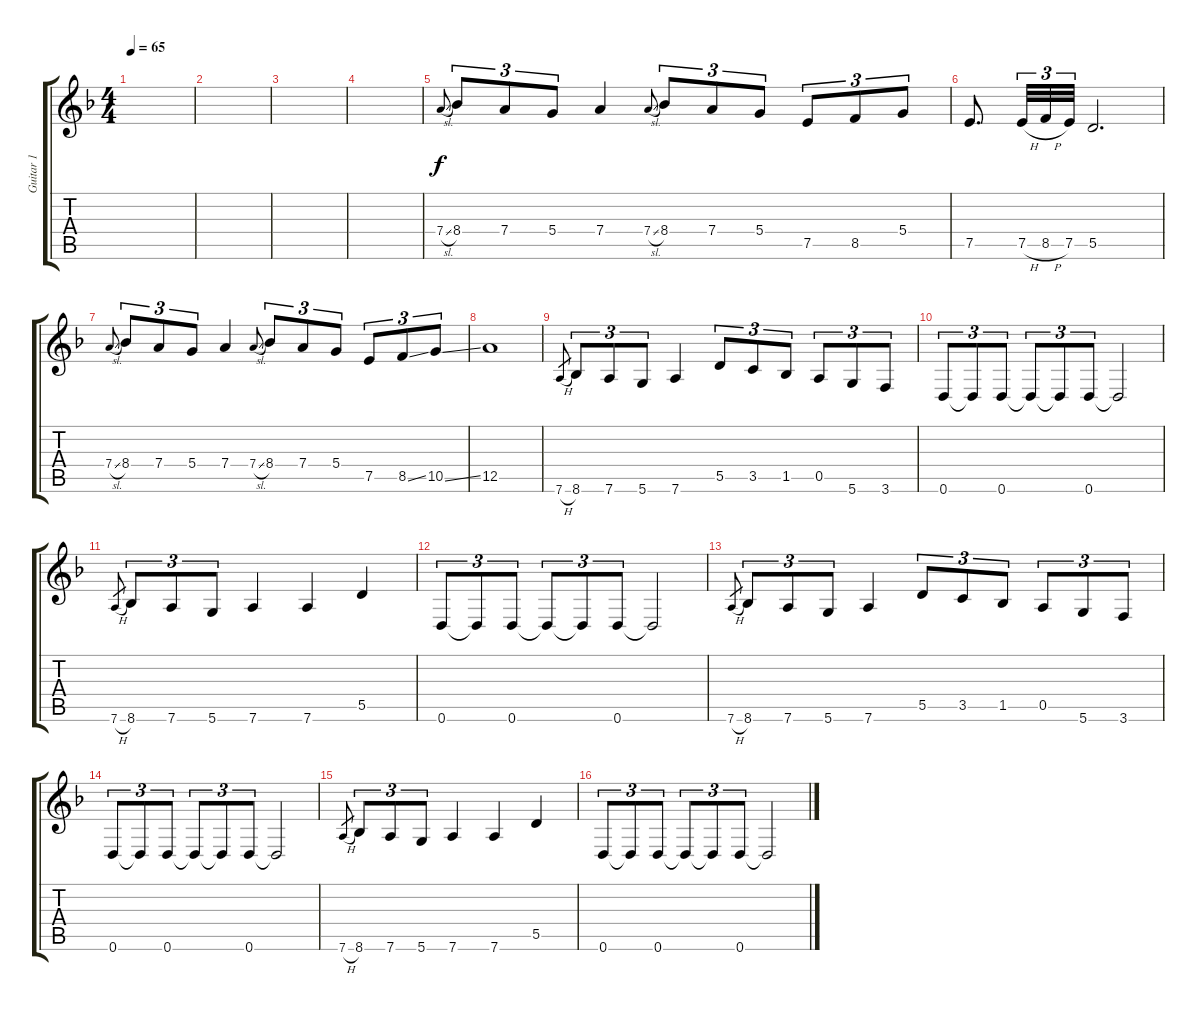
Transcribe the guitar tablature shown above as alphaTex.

\track ("Guitar 1" "Guitar 1") {instrument acousticguitarsteel}
\staff {score tabs}
\tuning (E4 B3 G3 D3 A2 D2) {hide}
\ts (4 4)
\tempo 65
\clef g2
\ks dminor
|
|
|
|
7.4{sl}.8{gr onbeat} 8.4.8{tu (3 2)} 7.4.8{tu (3 2)} 5.4.8{tu (3 2)} 7.4.4 7.4{sl}.8{gr onbeat} 8.4.8{tu (3 2)} 7.4.8{tu (3 2)} 5.4.8{tu (3 2)} 7.5.8{tu (3 2)} 8.5.8{tu (3 2)} 5.4.8{tu (3 2)} |
7.5.8{d} 7.5{h}.32{tu (3 2)} 8.5{h}.32{tu (3 2)} 7.5.32{tu (3 2)} 5.5.2{d} |
7.4{sl}.8{gr onbeat} 8.4.8{tu (3 2)} 7.4.8{tu (3 2)} 5.4.8{tu (3 2)} 7.4.4 7.4{sl}.8{gr onbeat} 8.4.8{tu (3 2)} 7.4.8{tu (3 2)} 5.4.8{tu (3 2)} 7.5.8{tu (3 2)} 8.5{ss}.8{tu (3 2)} 10.5{ss}.8{tu (3 2)} |
12.5.1 |
7.6{h}.8{gr} 8.6.8{tu (3 2)} 7.6.8{tu (3 2)} 5.6.8{tu (3 2)} 7.6.4 5.5.8{tu (3 2)} 3.5.8{tu (3 2)} 1.5.8{tu (3 2)} 0.5.8{tu (3 2)} 5.6.8{tu (3 2)} 3.6.8{tu (3 2)} |
0.6.8{tu (3 2)} 0.6{t}.8{tu (3 2)} 0.6.8{tu (3 2)} 0.6{t}.8{tu (3 2)} 0.6{t}.8{tu (3 2)} 0.6.8{tu (3 2)} 0.6{t}.2 |
7.6{h}.8{gr} 8.6.8{tu (3 2)} 7.6.8{tu (3 2)} 5.6.8{tu (3 2)} 7.6.4 7.6.4 5.5.4 |
0.6.8{tu (3 2)} 0.6{t}.8{tu (3 2)} 0.6.8{tu (3 2)} 0.6{t}.8{tu (3 2)} 0.6{t}.8{tu (3 2)} 0.6.8{tu (3 2)} 0.6{t}.2 |
7.6{h}.8{gr} 8.6.8{tu (3 2)} 7.6.8{tu (3 2)} 5.6.8{tu (3 2)} 7.6.4 5.5.8{tu (3 2)} 3.5.8{tu (3 2)} 1.5.8{tu (3 2)} 0.5.8{tu (3 2)} 5.6.8{tu (3 2)} 3.6.8{tu (3 2)} |
0.6.8{tu (3 2)} 0.6{t}.8{tu (3 2)} 0.6.8{tu (3 2)} 0.6{t}.8{tu (3 2)} 0.6{t}.8{tu (3 2)} 0.6.8{tu (3 2)} 0.6{t}.2 |
7.6{h}.8{gr} 8.6.8{tu (3 2)} 7.6.8{tu (3 2)} 5.6.8{tu (3 2)} 7.6.4 7.6.4 5.5.4 |
0.6.8{tu (3 2)} 0.6{t}.8{tu (3 2)} 0.6.8{tu (3 2)} 0.6{t}.8{tu (3 2)} 0.6{t}.8{tu (3 2)} 0.6.8{tu (3 2)} 0.6{t}.2
